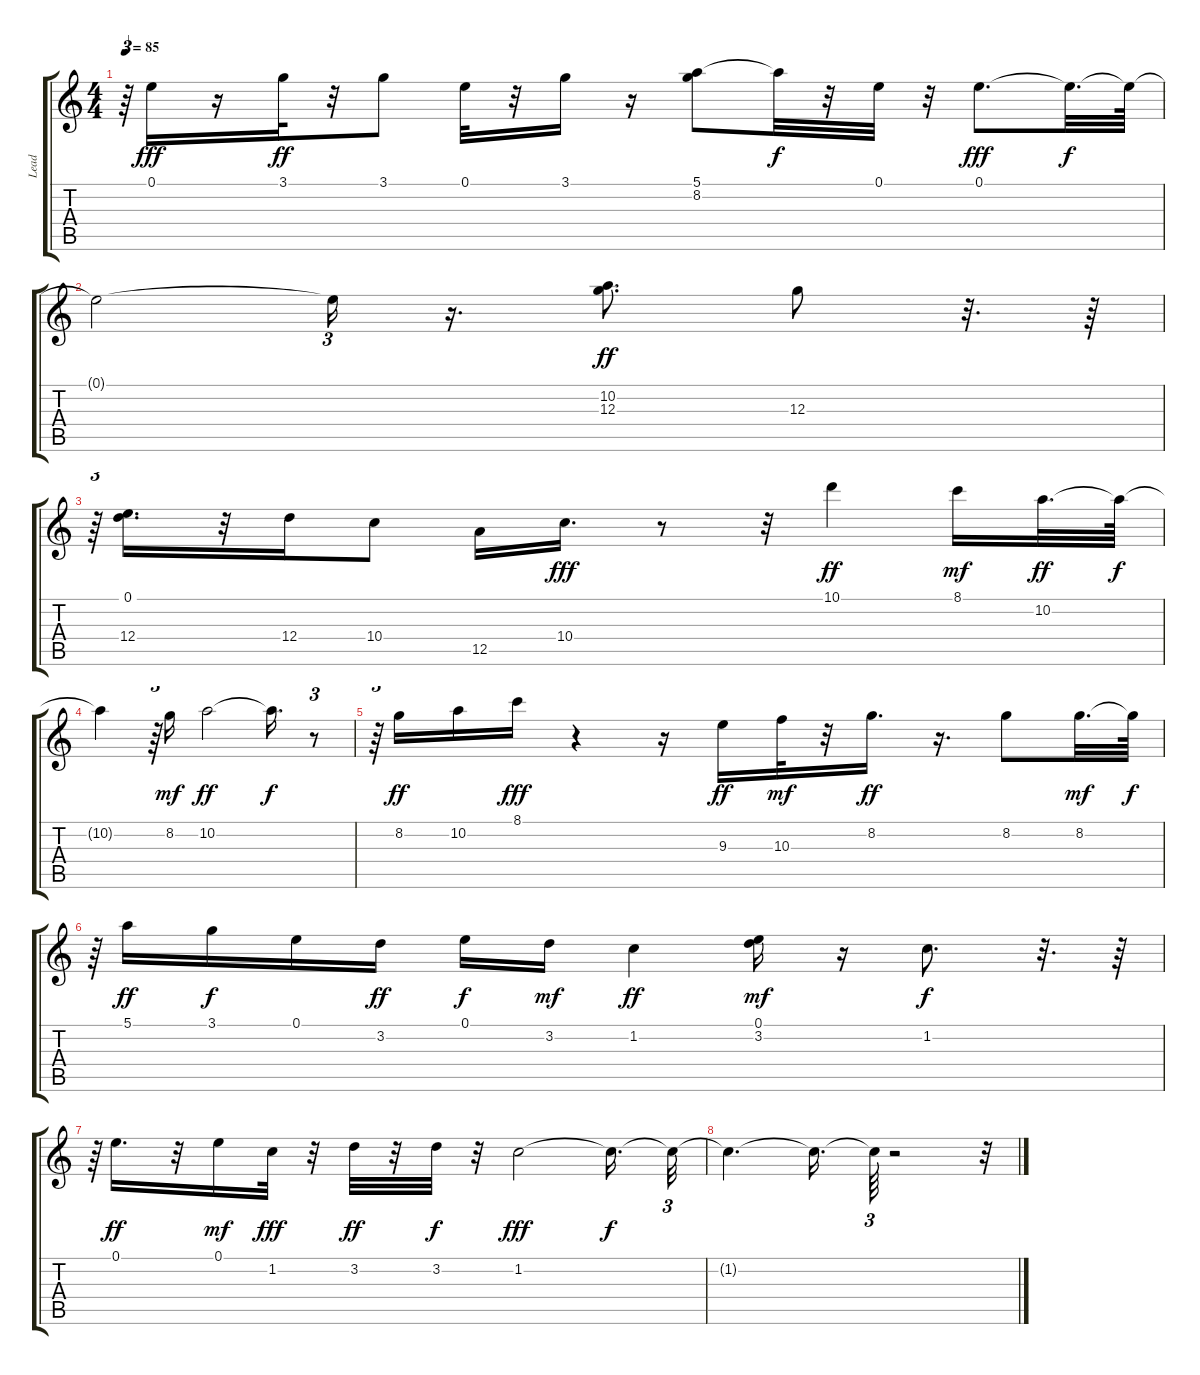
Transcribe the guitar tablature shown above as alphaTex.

\track ("Lead" "Lead") {instrument electricguitarjazz}
\staff {score tabs}
\tuning (E4 B3 G3 D3 A2 E2) {hide}
\ts (4 4)
\tempo 85
\clef g2
\ks c
r.64{tu (3 2) dy f} 0.1.16{dy fff volume 12 instrument electricguitarjazz} r.16 3.1.32{dy ff} r.32 3.1.8 0.1.32 r.32 3.1.16 r.16 (5.1 8.2).8 5.1{t}.32{dy f} r.32 0.1.32 r.32 0.1.8{d dy fff} 0.1{t}.32{d dy f} 0.1{t}.64 |
0.1{t}.2 0.1{t}.16{tu (3 2)} r.16{d} (10.2 12.3).8{d dy ff} 12.3.8 r.32{d} r.64 |
r.64{tu (3 2)} (0.1 12.4).16{d} r.32 12.4.16 10.4.8 12.5.16 10.4.16{d dy fff} r.8 r.32 10.1.4{dy ff} 8.1.16{dy mf} 10.2.32{d dy ff} 10.2{t}.64{dy f} |
10.2{t}.4 r.64{tu (3 2)} 8.2.16{dy mf} 10.2.2{dy ff} 10.2{t}.16{d dy f} r.8{tu (3 2)} |
r.64{tu (3 2)} 8.2.16{dy ff} 10.2.16 8.1.16{dy fff} r.4 r.16 9.3.16{dy ff} 10.3.32{dy mf} r.32 8.2.16{d dy ff} r.16{d} 8.2.8 8.2.32{d dy mf} 8.2{t}.64{dy f} |
r.64{tu (3 2)} 5.1.16{dy ff} 3.1.16{dy f} 0.1.16 3.2.16{dy ff} 0.1.16{dy f} 3.2.16{dy mf} 1.2.4{dy ff} (0.1 3.2).16{dy mf} r.16 1.2.8{d dy f} r.32{d} r.64 |
r.64{tu (3 2)} 0.1.16{d dy ff} r.32 0.1.16{dy mf} 1.2.32{dy fff} r.32 3.2.32{dy ff} r.32 3.2.32{dy f} r.32 1.2.2{dy fff} 1.2{t}.16{d dy f} 1.2{t}.32{tu (3 2)} |
1.2{t}.4{d} 1.2{t}.16{d} 1.2{t}.64{tu (3 2)} r.2 r.32{tu (3 2)}
